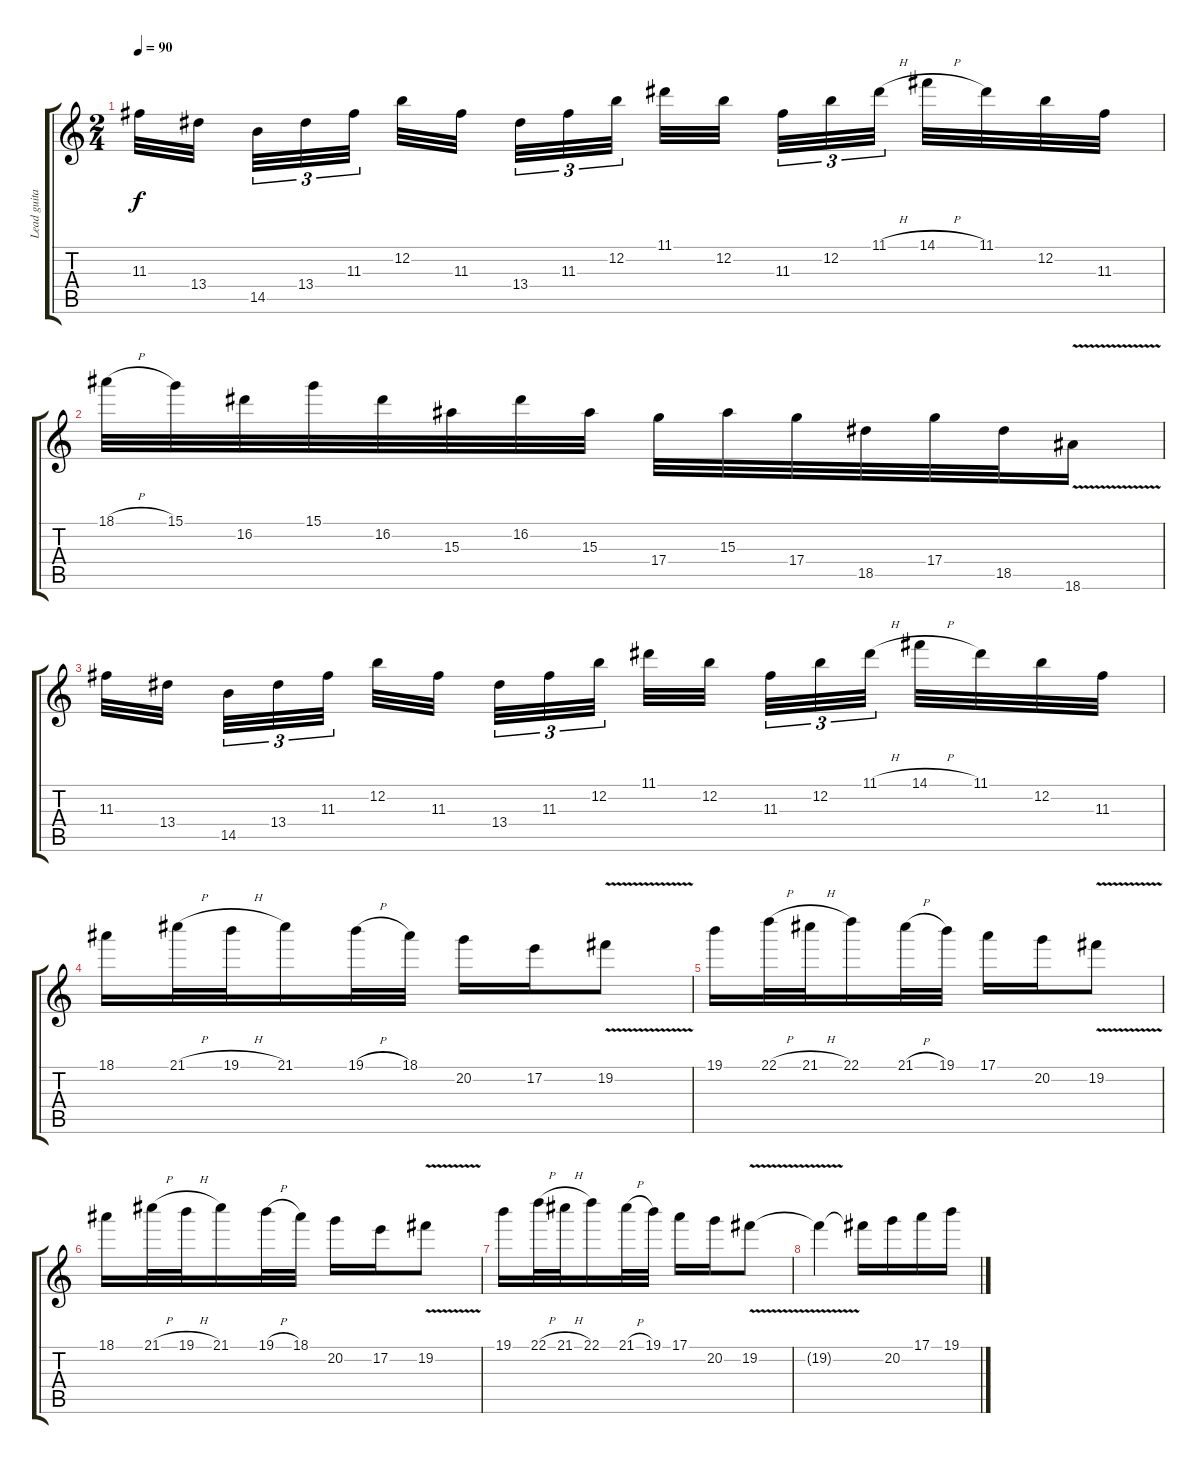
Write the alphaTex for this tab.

\track ("Lead guitar (Luca Turilli)" "Lead guita") {instrument overdrivenguitar}
\staff {score tabs}
\tuning (E4 B3 G3 D3 A2 E2) {hide}
\ts (2 4)
\tempo 90
\clef g2
\ks c
11.3.32{dy f} 13.4.32 14.5.32{tu (3 2)} 13.4.32{tu (3 2)} 11.3.32{tu (3 2)} 12.2.32 11.3.32 13.4.32{tu (3 2)} 11.3.32{tu (3 2)} 12.2.32{tu (3 2)} 11.1.32 12.2.32 11.3.32{tu (3 2)} 12.2.32{tu (3 2)} 11.1{h}.32{tu (3 2)} 14.1{h}.32 11.1.32 12.2.32 11.3.32 |
18.1{h}.32 15.1.32 16.2.32 15.1.32 16.2.32 15.3.32 16.2.32 15.3.32 17.4.32 15.3.32 17.4.32 18.5.32 17.4.32 18.5.32 18.6{v}.16 |
11.3.32 13.4.32 14.5.32{tu (3 2)} 13.4.32{tu (3 2)} 11.3.32{tu (3 2)} 12.2.32 11.3.32 13.4.32{tu (3 2)} 11.3.32{tu (3 2)} 12.2.32{tu (3 2)} 11.1.32 12.2.32 11.3.32{tu (3 2)} 12.2.32{tu (3 2)} 11.1{h}.32{tu (3 2)} 14.1{h}.32 11.1.32 12.2.32 11.3.32 |
18.1.16 21.1{h}.32 19.1{h}.32 21.1.16 19.1{h}.32 18.1.32 20.2.16 17.2.16 19.2{v}.8 |
19.1.16 22.1{h}.32 21.1{h}.32 22.1.16 21.1{h}.32 19.1.32 17.1.16 20.2.16 19.2{v}.8 |
18.1.16 21.1{h}.32 19.1{h}.32 21.1.16 19.1{h}.32 18.1.32 20.2.16 17.2.16 19.2{v}.8 |
19.1.16 22.1{h}.32 21.1{h}.32 22.1.16 21.1{h}.32 19.1.32 17.1.16 20.2.16 19.2{v}.8 |
19.2{t}.4 19.2{t}.16 20.2.16 17.1.16 19.1.16
